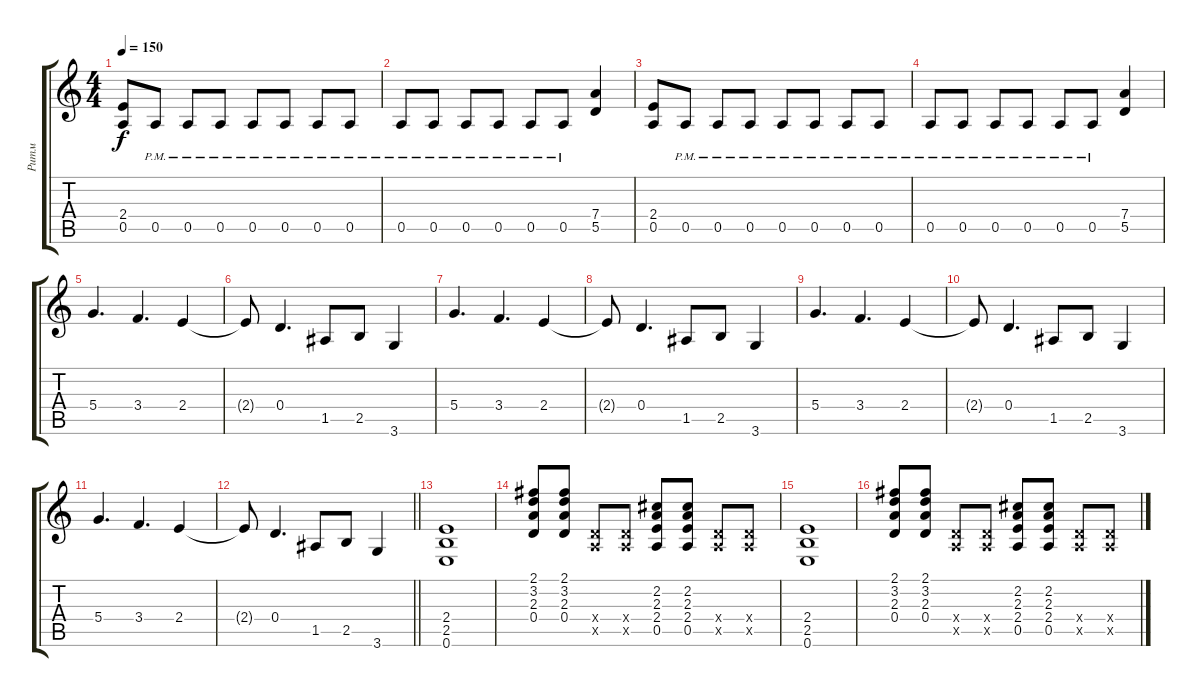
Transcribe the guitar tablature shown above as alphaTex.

\track ("Ритм" "Ритм") {instrument overdrivenguitar}
\staff {score tabs}
\tuning (E4 B3 G3 D3 A2 E2) {hide}
\ts (4 4)
\tempo 150
\clef g2
\ks c
(2.4 0.5).8{dy f} 0.5{pm}.8 0.5{pm}.8 0.5{pm}.8 0.5{pm}.8 0.5{pm}.8 0.5{pm}.8 0.5{pm}.8 |
0.5{pm}.8 0.5{pm}.8 0.5{pm}.8 0.5{pm}.8 0.5{pm}.8 0.5{pm}.8 (7.4 5.5).4 |
(2.4 0.5).8 0.5{pm}.8 0.5{pm}.8 0.5{pm}.8 0.5{pm}.8 0.5{pm}.8 0.5{pm}.8 0.5{pm}.8 |
0.5{pm}.8 0.5{pm}.8 0.5{pm}.8 0.5{pm}.8 0.5{pm}.8 0.5{pm}.8 (7.4 5.5).4 |
5.4.4{d} 3.4.4{d} 2.4.4 |
2.4{t}.8 0.4.4{d} 1.5.8 2.5.8 3.6.4 |
5.4.4{d} 3.4.4{d} 2.4.4 |
2.4{t}.8 0.4.4{d} 1.5.8 2.5.8 3.6.4 |
5.4.4{d} 3.4.4{d} 2.4.4 |
2.4{t}.8 0.4.4{d} 1.5.8 2.5.8 3.6.4 |
5.4.4{d} 3.4.4{d} 2.4.4 |
\barLineRight lightlight
2.4{t}.8 0.4.4{d} 1.5.8 2.5.8 3.6.4 |
(2.4 2.5 0.6).1 |
(2.1 3.2 2.3 0.4).8 (2.1 3.2 2.3 0.4).8 (0.4{x} 0.5{x}).8 (0.4{x} 0.5{x}).8 (2.2 2.3 2.4 0.5).8 (2.2 2.3 2.4 0.5).8 (0.4{x} 0.5{x}).8 (0.4{x} 0.5{x}).8 |
(2.4 2.5 0.6).1 |
(2.1 3.2 2.3 0.4).8 (2.1 3.2 2.3 0.4).8 (0.4{x} 0.5{x}).8 (0.4{x} 0.5{x}).8 (2.2 2.3 2.4 0.5).8 (2.2 2.3 2.4 0.5).8 (0.4{x} 0.5{x}).8 (0.4{x} 0.5{x}).8
